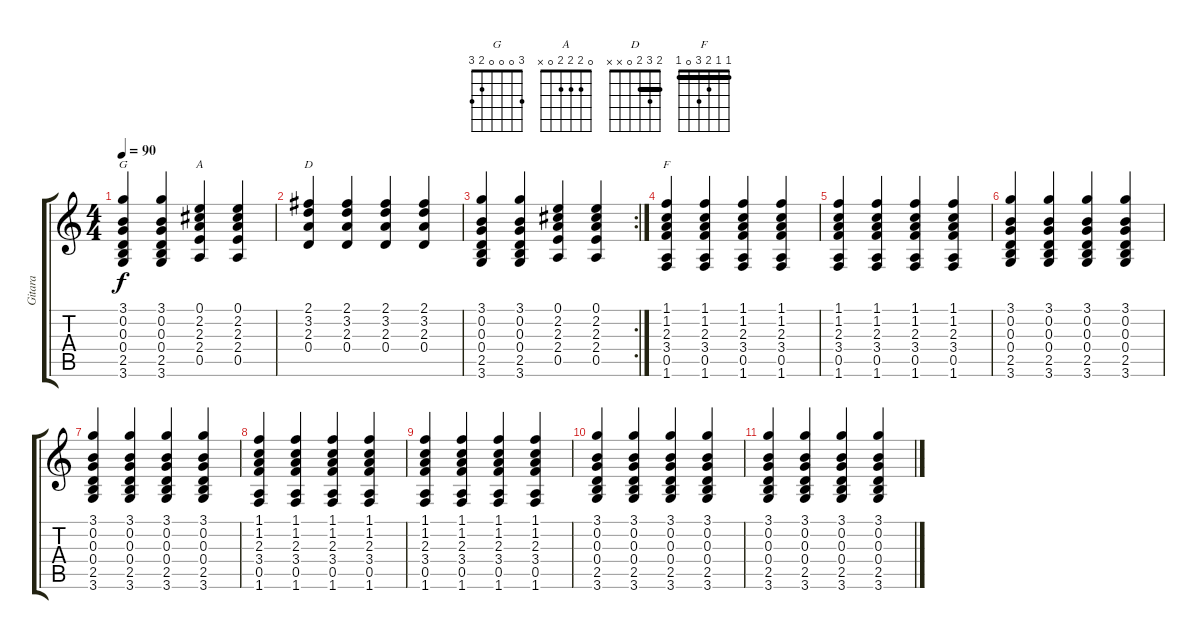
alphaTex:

\track ("Gitara" "Gitara") {instrument acousticguitarsteel}
\staff {score tabs}
\tuning (E4 B3 G3 D3 A2 E2) {hide}
\chord ("G" 3 0 0 0 2 3)
\chord ("A" 0 2 2 2 0 x)
\chord ("D" 2 3 2 0 x x) {barre 2}
\chord ("F" 1 1 2 3 0 1) {barre 1}
\ts (4 4)
\tempo 90
\clef g2
\ks c
(3.1 0.2 0.3 0.4 2.5 3.6).4{ch "G" dy f} (3.1 0.2 0.3 0.4 2.5 3.6).4 (0.1 2.2 2.3 2.4 0.5).4{ch "A"} (0.1 2.2 2.3 2.4 0.5).4 |
(2.1 3.2 2.3 0.4).4{ch "D"} (2.1 3.2 2.3 0.4).4 (2.1 3.2 2.3 0.4).4 (2.1 3.2 2.3 0.4).4 |
\rc 2
(3.1 0.2 0.3 0.4 2.5 3.6).4 (3.1 0.2 0.3 0.4 2.5 3.6).4 (0.1 2.2 2.3 2.4 0.5).4 (0.1 2.2 2.3 2.4 0.5).4 |
(1.1 1.2 2.3 3.4 0.5 1.6).4{ch "F"} (1.1 1.2 2.3 3.4 0.5 1.6).4 (1.1 1.2 2.3 3.4 0.5 1.6).4 (1.1 1.2 2.3 3.4 0.5 1.6).4 |
(1.1 1.2 2.3 3.4 0.5 1.6).4 (1.1 1.2 2.3 3.4 0.5 1.6).4 (1.1 1.2 2.3 3.4 0.5 1.6).4 (1.1 1.2 2.3 3.4 0.5 1.6).4 |
(3.1 0.2 0.3 0.4 2.5 3.6).4 (3.1 0.2 0.3 0.4 2.5 3.6).4 (3.1 0.2 0.3 0.4 2.5 3.6).4 (3.1 0.2 0.3 0.4 2.5 3.6).4 |
(3.1 0.2 0.3 0.4 2.5 3.6).4 (3.1 0.2 0.3 0.4 2.5 3.6).4 (3.1 0.2 0.3 0.4 2.5 3.6).4 (3.1 0.2 0.3 0.4 2.5 3.6).4 |
(1.1 1.2 2.3 3.4 0.5 1.6).4 (1.1 1.2 2.3 3.4 0.5 1.6).4 (1.1 1.2 2.3 3.4 0.5 1.6).4 (1.1 1.2 2.3 3.4 0.5 1.6).4 |
(1.1 1.2 2.3 3.4 0.5 1.6).4 (1.1 1.2 2.3 3.4 0.5 1.6).4 (1.1 1.2 2.3 3.4 0.5 1.6).4 (1.1 1.2 2.3 3.4 0.5 1.6).4 |
(3.1 0.2 0.3 0.4 2.5 3.6).4 (3.1 0.2 0.3 0.4 2.5 3.6).4 (3.1 0.2 0.3 0.4 2.5 3.6).4 (3.1 0.2 0.3 0.4 2.5 3.6).4 |
(3.1 0.2 0.3 0.4 2.5 3.6).4 (3.1 0.2 0.3 0.4 2.5 3.6).4 (3.1 0.2 0.3 0.4 2.5 3.6).4 (3.1 0.2 0.3 0.4 2.5 3.6).4
